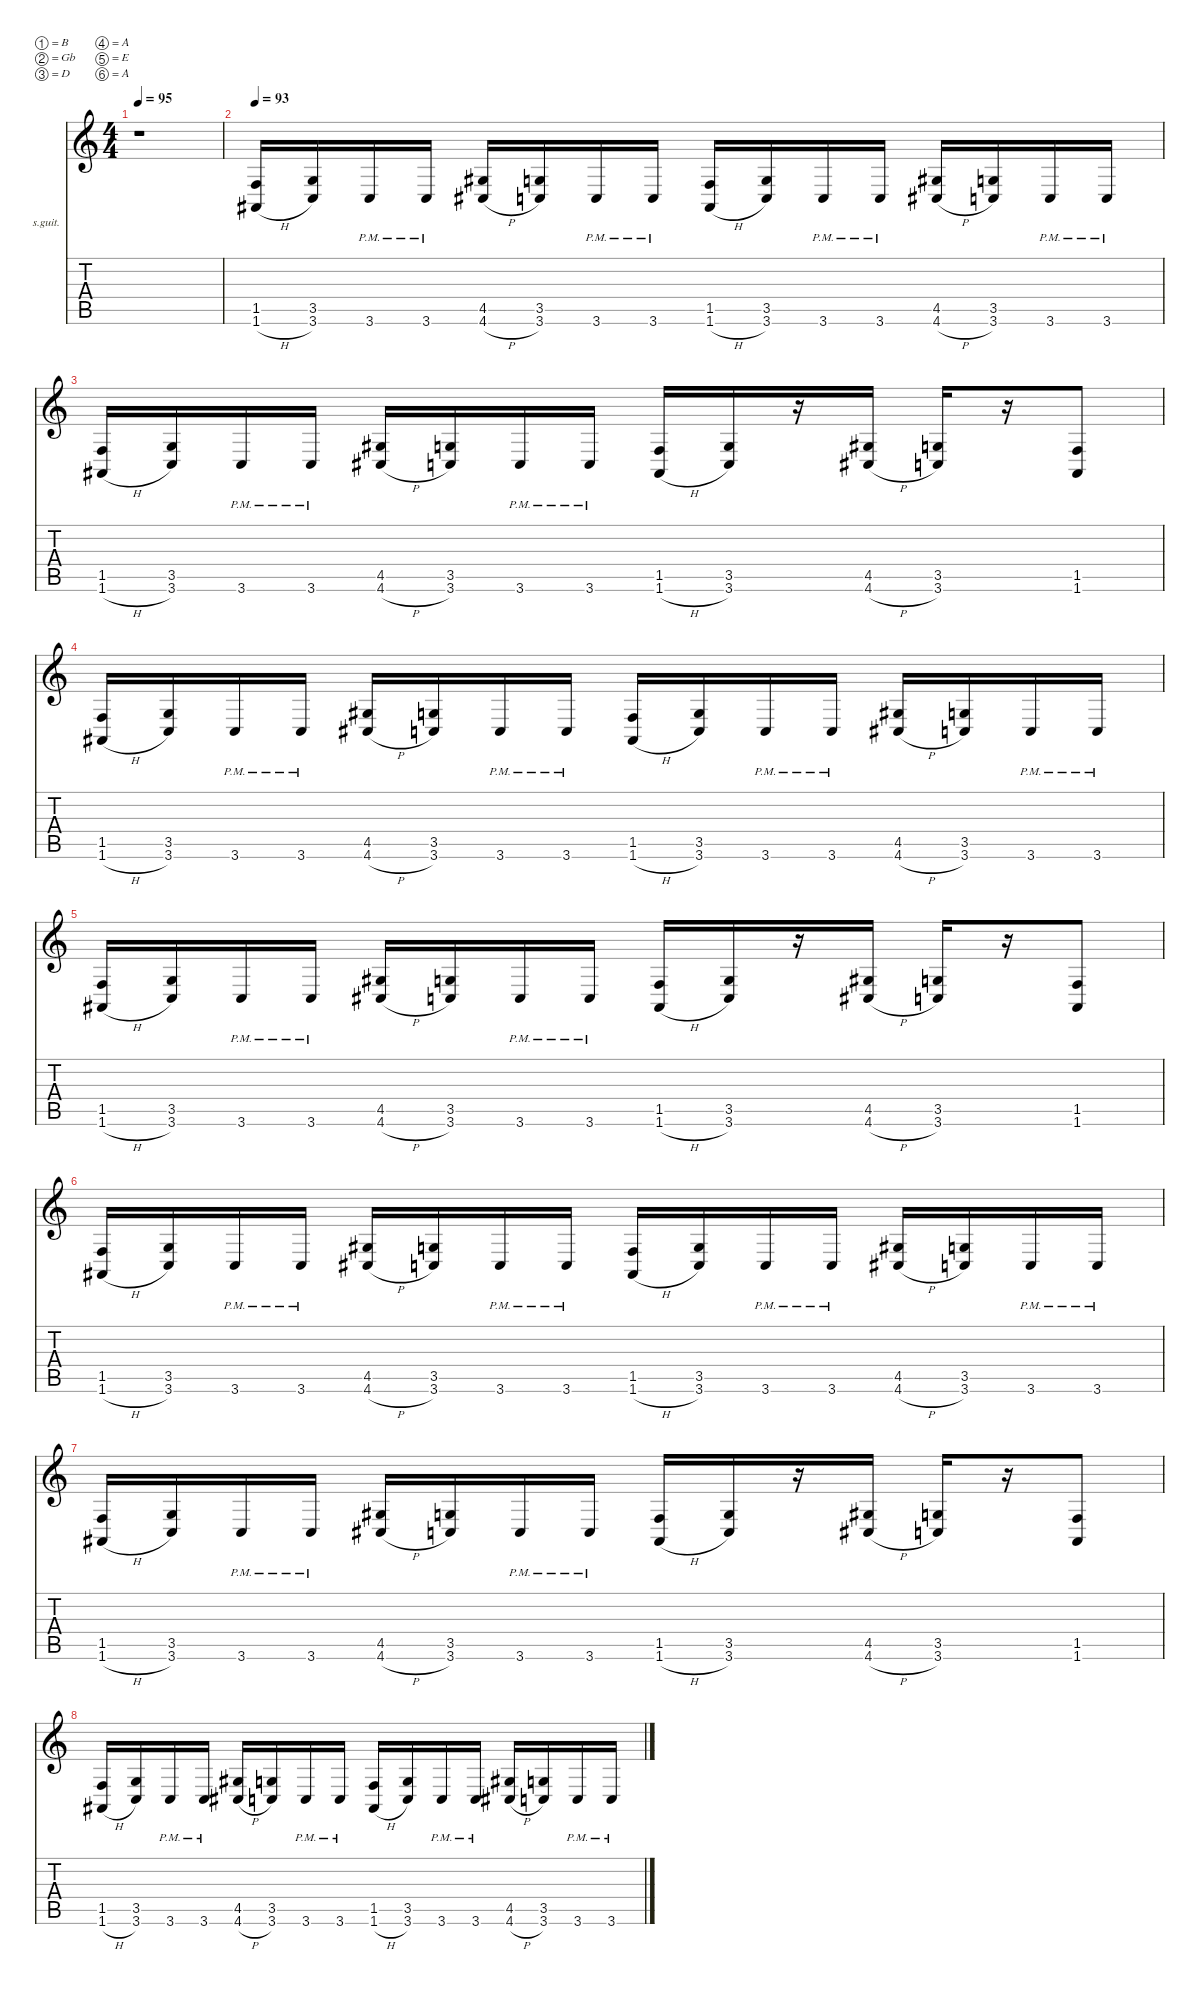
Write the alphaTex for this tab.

\defaultSystemsLayout 2
\hideDynamics
\bracketExtendMode nobrackets
\firstSystemTrackNameOrientation horizontal
\otherSystemsTrackNameOrientation horizontal
\track ("Lead Guitar" "s.guit.") {instrument acousticguitarsteel}
\staff {score tabs}
\tuning (B3 Gb3 D3 A2 E2 A1)
\ts (4 4)
\scale
1.03043
\tempo 95
\accidentals auto
\clef g2
\ottava regular
\simile none
\ks c
r.1{dy f beam Down} |
\scale
0.969568
\tempo 93
(1.5 1.6{h acc #}).16{instrument distortionguitar beam Up} (3.5 3.6).16{beam Up} 3.6{pm}.16{beam Up} 3.6{pm}.16{beam Up} (4.5{acc #} 4.6{h acc #}).16{beam Up} (3.5 3.6).16{beam Up} 3.6{pm}.16{beam Up} 3.6{pm}.16{beam Up} (1.5 1.6{h acc #}).16{beam Up} (3.5 3.6).16{beam Up} 3.6{pm}.16{beam Up} 3.6{pm}.16{beam Up} (4.5{acc #} 4.6{h acc #}).16{beam Up} (3.5 3.6).16{beam Up} 3.6{pm}.16{beam Up} 3.6{pm}.16{beam Up} |
\scale
1.03043 (1.5 1.6{h acc #}).16{beam Up} (3.5 3.6).16{beam Up} 3.6{pm}.16{beam Up} 3.6{pm}.16{beam Up} (4.5{acc #} 4.6{h acc #}).16{beam Up} (3.5 3.6).16{beam Up} 3.6{pm}.16{beam Up} 3.6{pm}.16{beam Up} (1.5 1.6{h acc #}).16{beam Up} (3.5 3.6).16{beam Up} r.16{beam Up} (4.5{acc #} 4.6{h acc #}).16{beam Up} (3.5 3.6).16{beam Up} r.16{beam Up} (1.5 1.6{acc #}).8{beam Up} |
\scale
0.969568 (1.5 1.6{h acc #}).16{instrument distortionguitar beam Up} (3.5 3.6).16{beam Up} 3.6{pm}.16{beam Up} 3.6{pm}.16{beam Up} (4.5{acc #} 4.6{h acc #}).16{beam Up} (3.5 3.6).16{beam Up} 3.6{pm}.16{beam Up} 3.6{pm}.16{beam Up} (1.5 1.6{h acc #}).16{beam Up} (3.5 3.6).16{beam Up} 3.6{pm}.16{beam Up} 3.6{pm}.16{beam Up} (4.5{acc #} 4.6{h acc #}).16{beam Up} (3.5 3.6).16{beam Up} 3.6{pm}.16{beam Up} 3.6{pm}.16{beam Up} |
\scale
1.03043 (1.5 1.6{h acc #}).16{beam Up} (3.5 3.6).16{beam Up} 3.6{pm}.16{beam Up} 3.6{pm}.16{beam Up} (4.5{acc #} 4.6{h acc #}).16{beam Up} (3.5 3.6).16{beam Up} 3.6{pm}.16{beam Up} 3.6{pm}.16{beam Up} (1.5 1.6{h acc #}).16{beam Up} (3.5 3.6).16{beam Up} r.16{beam Up} (4.5{acc #} 4.6{h acc #}).16{beam Up} (3.5 3.6).16{beam Up} r.16{beam Up} (1.5 1.6{acc #}).8{beam Up} |
\scale
0.969568 (1.5 1.6{h acc #}).16{instrument distortionguitar beam Up} (3.5 3.6).16{beam Up} 3.6{pm}.16{beam Up} 3.6{pm}.16{beam Up} (4.5{acc #} 4.6{h acc #}).16{beam Up} (3.5 3.6).16{beam Up} 3.6{pm}.16{beam Up} 3.6{pm}.16{beam Up} (1.5 1.6{h acc #}).16{beam Up} (3.5 3.6).16{beam Up} 3.6{pm}.16{beam Up} 3.6{pm}.16{beam Up} (4.5{acc #} 4.6{h acc #}).16{beam Up} (3.5 3.6).16{beam Up} 3.6{pm}.16{beam Up} 3.6{pm}.16{beam Up} |
\scale
1.03043 (1.5 1.6{h acc #}).16{beam Up} (3.5 3.6).16{beam Up} 3.6{pm}.16{beam Up} 3.6{pm}.16{beam Up} (4.5{acc #} 4.6{h acc #}).16{beam Up} (3.5 3.6).16{beam Up} 3.6{pm}.16{beam Up} 3.6{pm}.16{beam Up} (1.5 1.6{h acc #}).16{beam Up} (3.5 3.6).16{beam Up} r.16{beam Up} (4.5{acc #} 4.6{h acc #}).16{beam Up} (3.5 3.6).16{beam Up} r.16{beam Up} (1.5 1.6{acc #}).8{beam Up} |
\scale
0.969568 (1.5 1.6{h acc #}).16{instrument distortionguitar beam Up} (3.5 3.6).16{beam Up} 3.6{pm}.16{beam Up} 3.6{pm}.16{beam Up} (4.5{acc #} 4.6{h acc #}).16{beam Up} (3.5 3.6).16{beam Up} 3.6{pm}.16{beam Up} 3.6{pm}.16{beam Up} (1.5 1.6{h acc #}).16{beam Up} (3.5 3.6).16{beam Up} 3.6{pm}.16{beam Up} 3.6{pm}.16{beam Up} (4.5{acc #} 4.6{h acc #}).16{beam Up} (3.5 3.6).16{beam Up} 3.6{pm}.16{beam Up} 3.6{pm}.16{beam Up}
